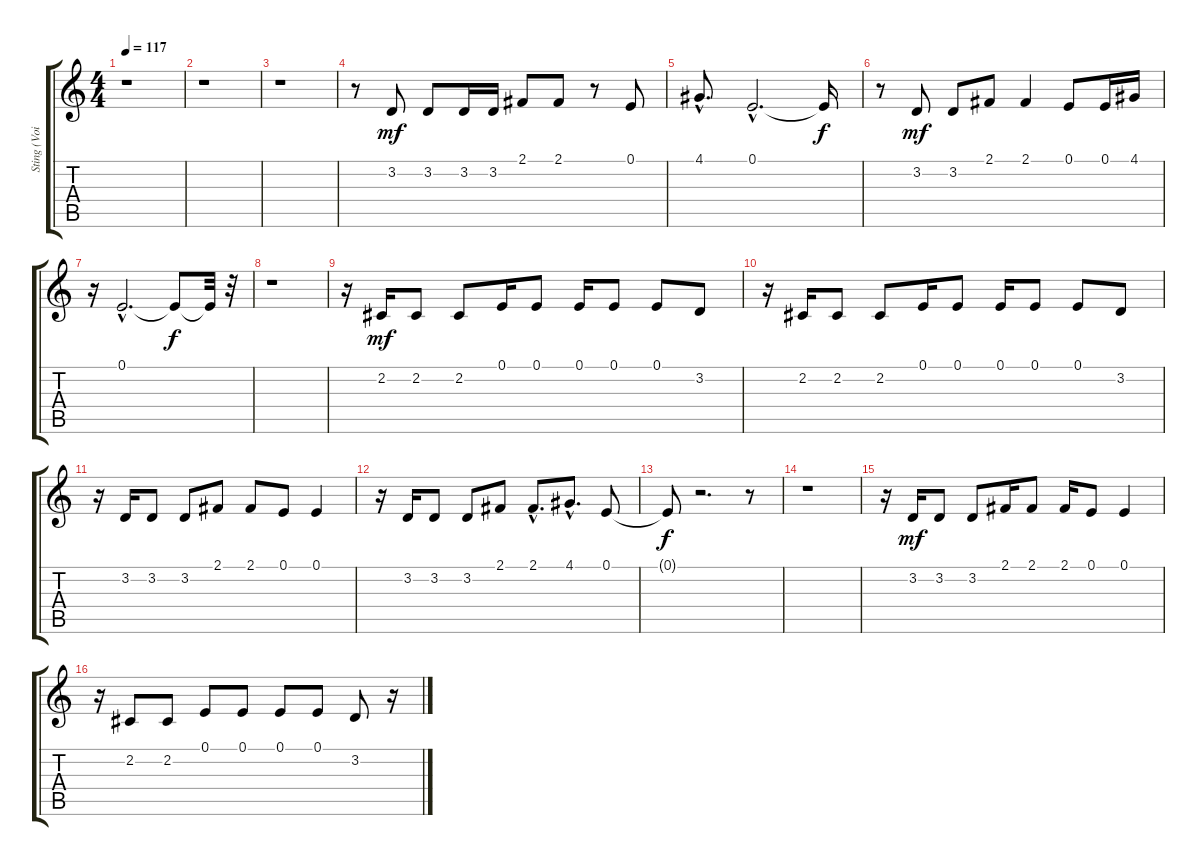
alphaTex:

\track ("Sting (Voix)" "Sting (Voi") {instrument lead3calliope}
\staff {score tabs}
\tuning (E4 B3 G3 D3 A2 E2) {hide}
\ts (4 4)
\tempo 117
\clef g2
\ks c
r.1{dy mf instrument lead3calliope} |
r.1 |
r.1 |
r.8 3.2.8 3.2.8 3.2.16 3.2.16 2.1.8 2.1.8 r.8 0.1.8 |
4.1{hac}.8{d} 0.1{hac}.2{d} 0.1{t}.16{dy f} |
r.8 3.2.8{dy mf} 3.2.8 2.1.8 2.1.4 0.1.8 0.1.16 4.1.16 |
r.16 0.1{hac}.2{d} 0.1{t}.8{dy f} 0.1{t}.32 r.32 |
r.1 |
r.16 2.2.16{dy mf} 2.2.8 2.2.8 0.1.16 0.1.8 0.1.16 0.1.8 0.1.8 3.2.8 |
r.16 2.2.16 2.2.8 2.2.8 0.1.16 0.1.8 0.1.16 0.1.8 0.1.8 3.2.8 |
r.16 3.2.16 3.2.8 3.2.8 2.1.8 2.1.8 0.1.8 0.1.4 |
r.16 3.2.16 3.2.8 3.2.8 2.1.8 2.1{hac}.8{d} 4.1{hac}.8{d} 0.1.8 |
0.1{t}.8{dy f} r.2{d} r.8 |
r.1 |
r.16 3.2.16{dy mf} 3.2.8 3.2.8 2.1.16 2.1.8 2.1.16 0.1.8 0.1.4 |
r.16 2.2.8 2.2.8 0.1.8 0.1.8 0.1.8 0.1.8 3.2.8 r.16
